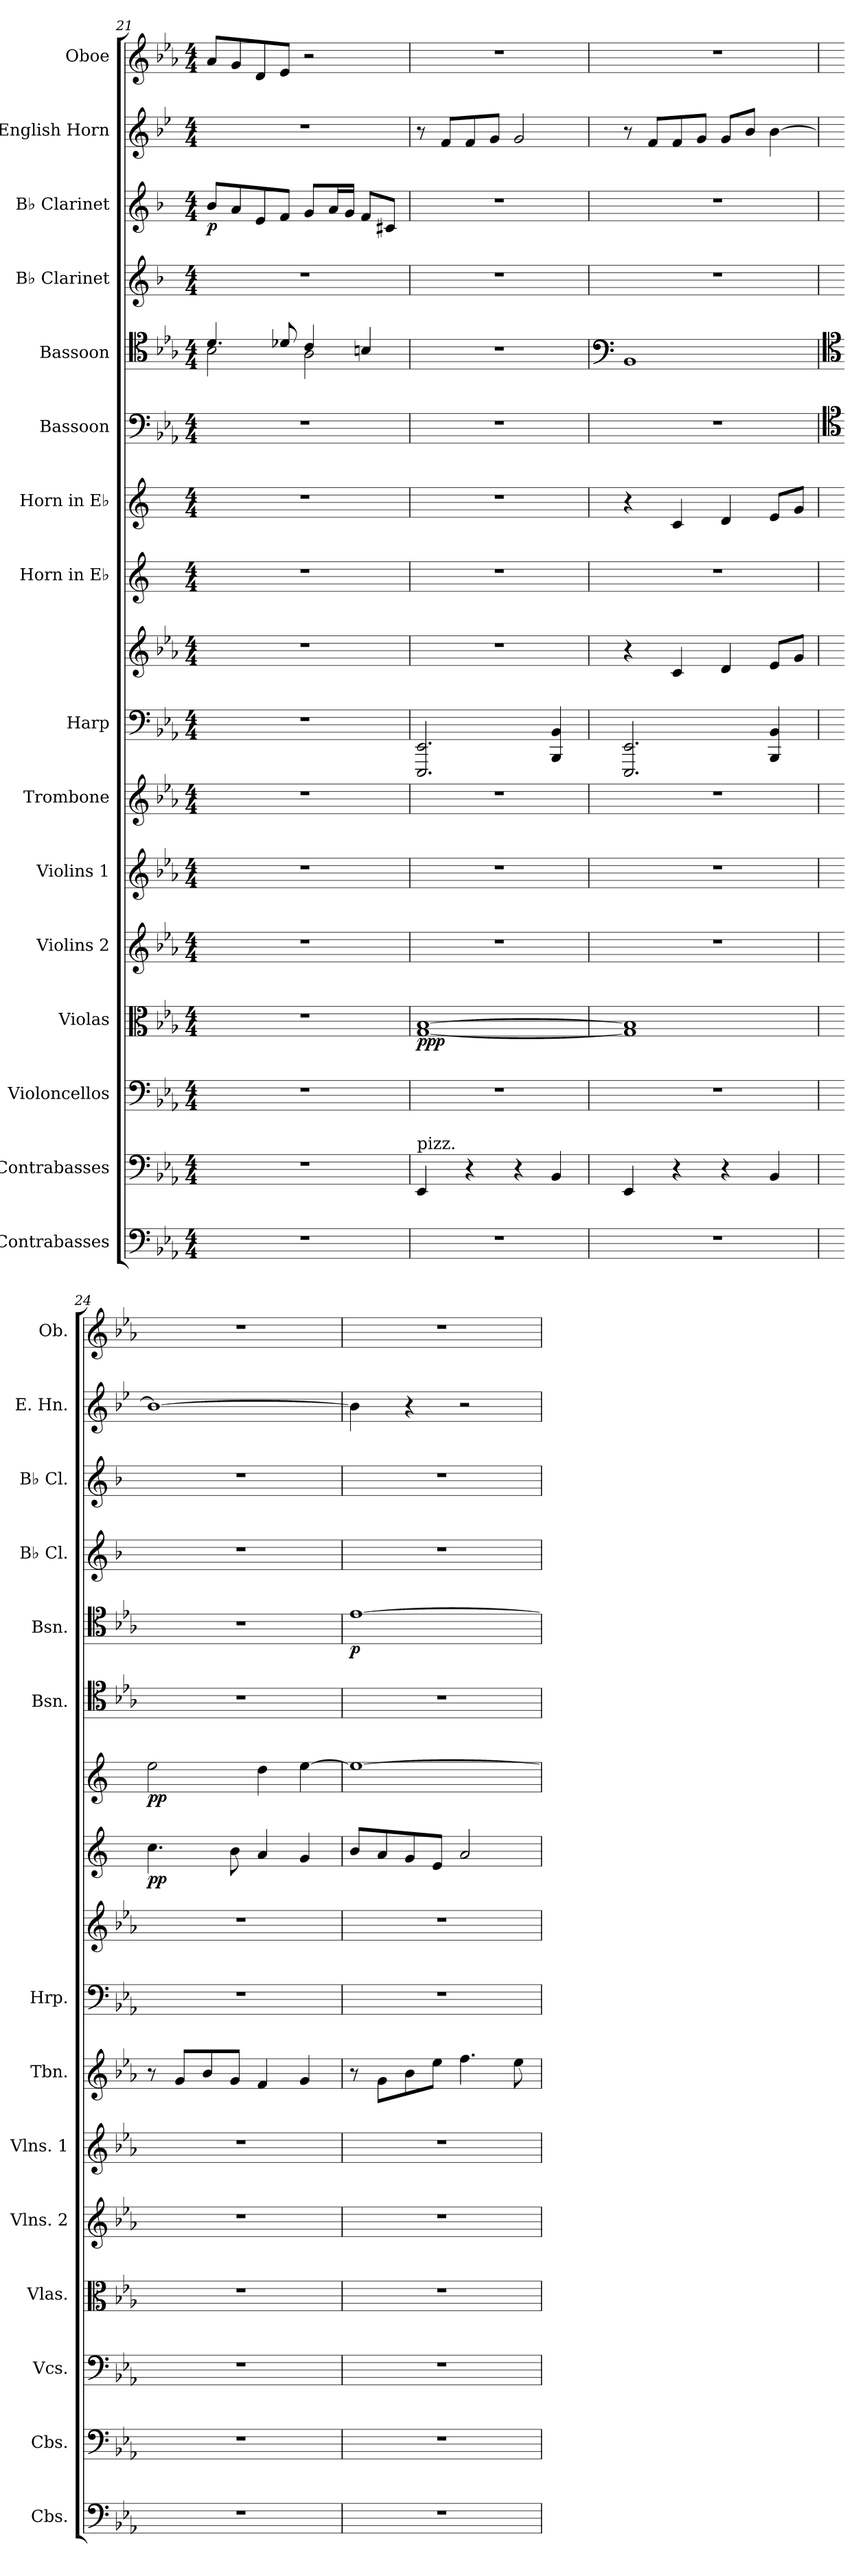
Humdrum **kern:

**kern	**kern	**kern	**kern	**dynam	**kern	**kern	**kern	**kern	**kern	**kern	**dynam	**kern	**dynam	**kern	**kern	**dynam	**kern	**kern	**dynam	**kern	**kern
*part16	*part15	*part14	*part13	*part13	*part12	*part11	*part10	*part9	*part9	*part8	*part8	*part7	*part7	*part6	*part5	*part5	*part4	*part3	*part3	*part2	*part1
*staff17	*staff16	*staff15	*staff14	*staff14	*staff13	*staff12	*staff11	*staff10	*staff9	*staff8	*staff8	*staff7	*staff7	*staff6	*staff5	*staff5	*staff4	*staff3	*staff3	*staff2	*staff1
*I"Contrabasses	*I"Contrabasses	*I"Violoncellos	*I"Violas	*	*I"Violins 2	*I"Violins 1	*I"Trombone	*I"Harp	*	*I"Horn in E♭	*	*I"Horn in E♭	*	*I"Bassoon	*I"Bassoon	*	*I"B♭ Clarinet	*I"B♭ Clarinet	*	*I"English Horn	*I"Oboe
*I'Cbs.	*I'Cbs.	*I'Vcs.	*I'Vlas.	*	*I'Vlns. 2	*I'Vlns. 1	*I'Tbn.	*I'Hrp.	*	*	*	*	*	*I'Bsn.	*I'Bsn.	*	*I'B♭ Cl.	*I'B♭ Cl.	*	*I'E. Hn.	*I'Ob.
*clefF4	*clefF4	*clefF4	*clefC3	*	*clefG2	*clefG2	*clefG2	*clefF4	*clefG2	*clefG2	*	*clefG2	*	*clefF4	*clefC4	*	*clefG2	*clefG2	*	*clefG2	*clefG2
*ITrd7c12	*ITrd7c12	*	*	*	*	*	*	*	*	*ITrd5c9	*	*ITrd5c9	*	*	*	*	*ITrd1c2	*ITrd1c2	*	*ITrd4c7	*
*k[b-e-a-]	*k[b-e-a-]	*k[b-e-a-]	*k[b-e-a-]	*	*k[b-e-a-]	*k[b-e-a-]	*k[b-e-a-]	*k[b-e-a-]	*k[b-e-a-]	*k[b-e-a-]	*	*k[b-e-a-]	*	*k[b-e-a-]	*k[b-e-a-]	*	*k[b-e-a-]	*k[b-e-a-]	*	*k[b-e-a-]	*k[b-e-a-]
*M4/4	*M4/4	*M4/4	*M4/4	*	*M4/4	*M4/4	*M4/4	*M4/4	*M4/4	*M4/4	*	*M4/4	*	*M4/4	*M4/4	*	*M4/4	*M4/4	*	*M4/4	*M4/4
*MM50	*MM50	*MM50	*MM50	*	*MM50	*MM50	*MM50	*MM50	*MM50	*MM50	*	*MM50	*	*MM50	*MM50	*	*MM50	*MM50	*	*MM50	*MM50
=21	=21	=21	=21	=21	=21	=21	=21	=21	=21	=21	=21	=21	=21	=21	=21	=21	=21	=21	=21	=21	=21
*	*	*	*	*	*	*	*	*	*	*	*	*	*	*	*^	*	*	*	*	*	*
!	!	!	!	!	!	!	!	!	!	!	!	!	!	!	!	!	!	!	!	!LO:DY:b	!	!
*	*	*	*	*	*	*	*	*	*	*	*	*	*	*	*	*	*	*	*	*	*	*^
1r	1r	1r	1r	.	1r	1r	1r	1r	1r	1r	.	1r	.	1r	4.d/	2B-\	.	1r	8a-/L	p	1r	8a-/L	2.ryy
.	.	.	.	.	.	.	.	.	.	.	.	.	.	.	.	.	.	.	8g/	.	.	8g/	.
*	*	*	*	*	*	*	*	*	*	*	*	*	*	*	*	*	*	*	*	*	*	*MM48	*
.	.	.	.	.	.	.	.	.	.	.	.	.	.	.	.	.	.	.	8d/	.	.	8d/	.
.	.	.	.	.	.	.	.	.	.	.	.	.	.	.	8d-X/	.	.	.	8e-/J	.	.	8e-/J	.
*	*	*	*	*	*	*	*	*	*	*	*	*	*	*	*	*	*	*	*	*	*	*MM46	*
.	.	.	.	.	.	.	.	.	.	.	.	.	.	.	4c/	2A-\	.	.	8f/L	.	.	2r	.
.	.	.	.	.	.	.	.	.	.	.	.	.	.	.	.	.	.	.	16g/L	.	.	.	.
.	.	.	.	.	.	.	.	.	.	.	.	.	.	.	.	.	.	.	16f/JJ	.	.	.	.
*	*	*	*	*	*	*	*	*	*	*	*	*	*	*	*	*	*	*	*	*	*	*MM44	*
.	.	.	.	.	.	.	.	.	.	.	.	.	.	.	4Bn/	.	.	.	8e-/L	.	.	.	4ryy
.	.	.	.	.	.	.	.	.	.	.	.	.	.	.	.	.	.	.	8Bn/J	.	.	.	.
*	*	*	*	*	*	*	*	*	*	*	*	*	*	*	*v	*v	*	*	*	*	*	*v	*v
=22	=22	=22	=22	=22	=22	=22	=22	=22	=22	=22	=22	=22	=22	=22	=22	=22	=22	=22	=22	=22	=22
!!LO:REH:place=s1:a:B:fs=14:t=3
*	*	*	*	*	*	*	*	*	*	*	*	*	*	*	*	*	*	*	*	*	*MM52
*	*	*	*	*	*	*	*	*	*	*	*	*	*	*	*	*	*	*	*	*	*^
!	!LO:TX:a:t=pizz.	!	!	!	!	!	!	!	!	!	!	!	!	!	!	!	!	!	!	!	!	!
!	!	!	!	!LO:DY:b	!	!	!	!	!	!	!	!	!	!	!	!	!	!	!	!	!	!
*	*	*	*	*	*	*	*	*	*	*	*	*	*	*	*	*	*	*	*	*	*v	*v
1r	4EEE-/	1r	[1G [1B-	ppp	1r	1r	1r	2.EEE-/ 2.EE-/	1r	1r	.	1r	.	1r	1r	.	1r	1r	.	8r	1r
.	.	.	.	.	.	.	.	.	.	.	.	.	.	.	.	.	.	.	.	8B-/L	.
.	4r	.	.	.	.	.	.	.	.	.	.	.	.	.	.	.	.	.	.	8B-/	.
.	.	.	.	.	.	.	.	.	.	.	.	.	.	.	.	.	.	.	.	8c/J	.
.	4r	.	.	.	.	.	.	.	.	.	.	.	.	.	.	.	.	.	.	2c/	.
.	4BBB-/	.	.	.	.	.	.	4BBB-/ 4BB-/	.	.	.	.	.	.	.	.	.	.	.	.	.
=23	=23	=23	=23	=23	=23	=23	=23	=23	=23	=23	=23	=23	=23	=23	=23	=23	=23	=23	=23	=23	=23
*	*	*	*	*	*	*	*	*	*	*	*	*	*	*	*clefF4	*	*	*	*	*	*
1r	4EEE-/	1r	1G] 1B-]	.	1r	1r	1r	2.EEE-/ 2.EE-/	4r	1r	.	4r	.	1r	1BB-	.	1r	1r	.	8r	1r
.	.	.	.	.	.	.	.	.	.	.	.	.	.	.	.	.	.	.	.	8B-/L	.
.	4r	.	.	.	.	.	.	.	4c/	.	.	4E-/	.	.	.	.	.	.	.	8B-/	.
.	.	.	.	.	.	.	.	.	.	.	.	.	.	.	.	.	.	.	.	8c/J	.
.	4r	.	.	.	.	.	.	.	4d/	.	.	4F/	.	.	.	.	.	.	.	8c/L	.
.	.	.	.	.	.	.	.	.	.	.	.	.	.	.	.	.	.	.	.	8e-/J	.
.	4BBB-/	.	.	.	.	.	.	4BBB-/ 4BB-/	8e-/L	.	.	8G/L	.	.	.	.	.	.	.	[4e-\	.
.	.	.	.	.	.	.	.	.	8g/J	.	.	8B-/J	.	.	.	.	.	.	.	.	.
!!LO:PB:g=z
=24	=24	=24	=24	=24	=24	=24	=24	=24	=24	=24	=24	=24	=24	=24	=24	=24	=24	=24	=24	=24	=24
*	*	*	*	*	*	*	*	*	*	*	*	*	*	*clefC4	*clefC4	*	*	*	*	*	*
!	!	!	!	!	!	!	!	!	!	!	!LO:DY:b	!	!LO:DY:b	!	!	!	!	!	!	!	!
1r	1r	1r	1r	.	1r	1r	8r	1r	1r	4.e-\	pp	2g\	pp	1r	1r	.	1r	1r	.	1e-_	1r
.	.	.	.	.	.	.	8g/L	.	.	.	.	.	.	.	.	.	.	.	.	.	.
.	.	.	.	.	.	.	8b-/	.	.	.	.	.	.	.	.	.	.	.	.	.	.
.	.	.	.	.	.	.	8g/J	.	.	8d\	.	.	.	.	.	.	.	.	.	.	.
.	.	.	.	.	.	.	4f/	.	.	4c/	.	4f\	.	.	.	.	.	.	.	.	.
.	.	.	.	.	.	.	4g/	.	.	4B-/	.	[4g\	.	.	.	.	.	.	.	.	.
=25	=25	=25	=25	=25	=25	=25	=25	=25	=25	=25	=25	=25	=25	=25	=25	=25	=25	=25	=25	=25	=25
!	!	!	!	!	!	!	!	!	!	!	!	!	!	!	!	!LO:DY:b	!	!	!	!	!
1r	1r	1r	1r	.	1r	1r	8r	1r	1r	8d/L	.	1g_	.	1r	[1e-	p	1r	1r	.	4e-\]	1r
.	.	.	.	.	.	.	8g\L	.	.	8c/	.	.	.	.	.	.	.	.	.	.	.
.	.	.	.	.	.	.	8b-\	.	.	8B-/	.	.	.	.	.	.	.	.	.	4r	.
.	.	.	.	.	.	.	8ee-\J	.	.	8G/J	.	.	.	.	.	.	.	.	.	.	.
.	.	.	.	.	.	.	4.ff\	.	.	2c/	.	.	.	.	.	.	.	.	.	2r	.
.	.	.	.	.	.	.	8ee-\	.	.	.	.	.	.	.	.	.	.	.	.	.	.
=	=	=	=	=	=	=	=	=	=	=	=	=	=	=	=	=	=	=	=	=	=
*-	*-	*-	*-	*-	*-	*-	*-	*-	*-	*-	*-	*-	*-	*-	*-	*-	*-	*-	*-	*-	*-
